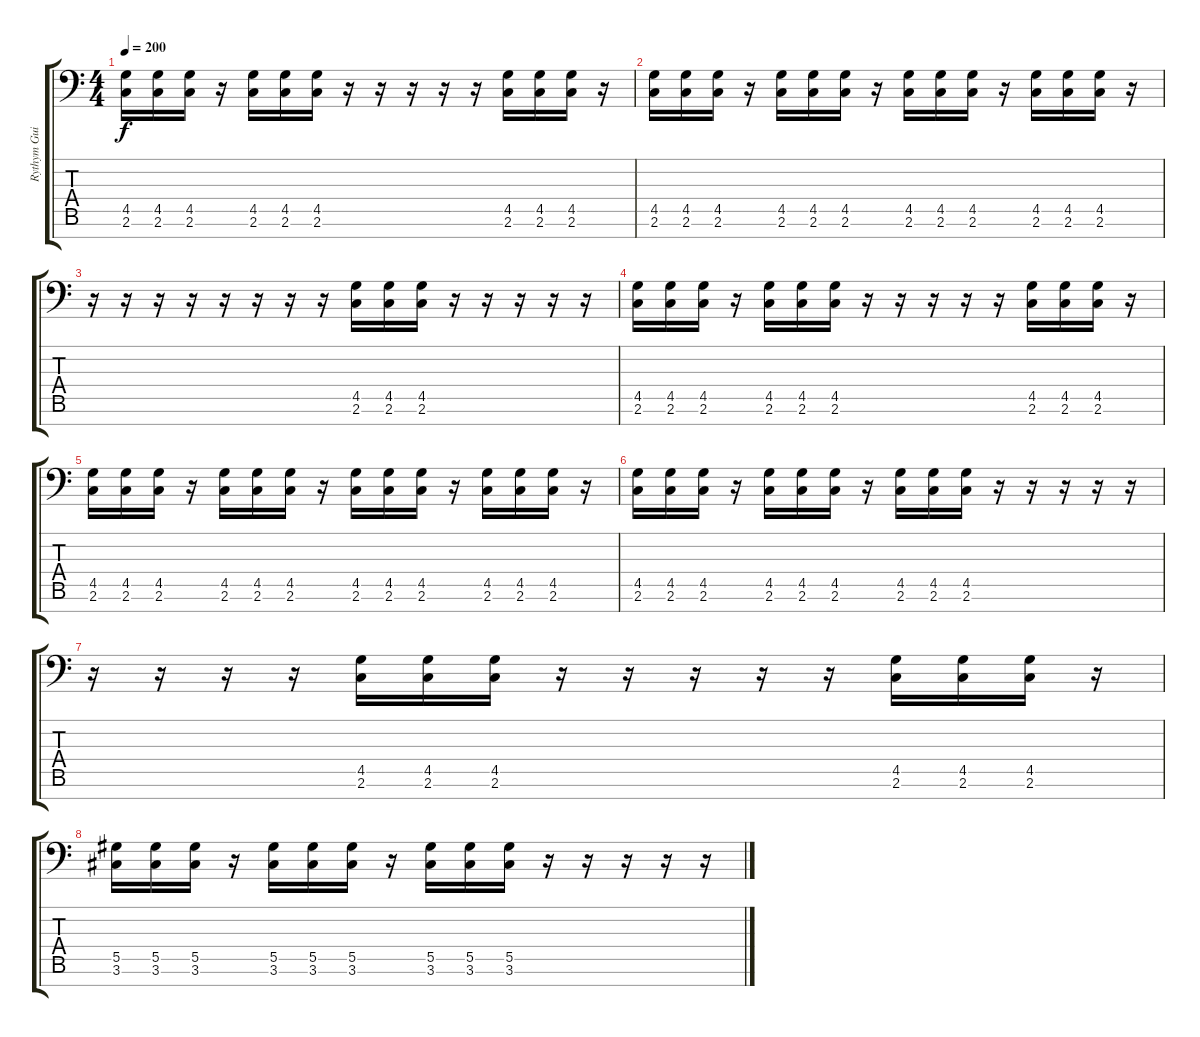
\track ("Rythym Guitar 1 (Tuned To F)" "Rythym Gui") {instrument distortionguitar}
\staff {score tabs}
\tuning (Bb3 Gb3 Db3 Ab2 Eb2 Bb1 F1) {hide}
\ts (4 4)
\tempo 200
\clef f4
\ks c
(4.5 2.6).16{dy f} (4.5 2.6).16 (4.5 2.6).16 r.16 (4.5 2.6).16 (4.5 2.6).16 (4.5 2.6).16 r.16 r.16 r.16 r.16 r.16 (4.5 2.6).16 (4.5 2.6).16 (4.5 2.6).16 r.16 |
(4.5 2.6).16 (4.5 2.6).16 (4.5 2.6).16 r.16 (4.5 2.6).16 (4.5 2.6).16 (4.5 2.6).16 r.16 (4.5 2.6).16 (4.5 2.6).16 (4.5 2.6).16 r.16 (4.5 2.6).16 (4.5 2.6).16 (4.5 2.6).16 r.16 |
r.16 r.16 r.16 r.16 r.16 r.16 r.16 r.16 (4.5 2.6).16 (4.5 2.6).16 (4.5 2.6).16 r.16 r.16 r.16 r.16 r.16 |
(4.5 2.6).16 (4.5 2.6).16 (4.5 2.6).16 r.16 (4.5 2.6).16 (4.5 2.6).16 (4.5 2.6).16 r.16 r.16 r.16 r.16 r.16 (4.5 2.6).16 (4.5 2.6).16 (4.5 2.6).16 r.16 |
(4.5 2.6).16 (4.5 2.6).16 (4.5 2.6).16 r.16 (4.5 2.6).16 (4.5 2.6).16 (4.5 2.6).16 r.16 (4.5 2.6).16 (4.5 2.6).16 (4.5 2.6).16 r.16 (4.5 2.6).16 (4.5 2.6).16 (4.5 2.6).16 r.16 |
(4.5 2.6).16 (4.5 2.6).16 (4.5 2.6).16 r.16 (4.5 2.6).16 (4.5 2.6).16 (4.5 2.6).16 r.16 (4.5 2.6).16 (4.5 2.6).16 (4.5 2.6).16 r.16 r.16 r.16 r.16 r.16 |
r.16 r.16 r.16 r.16 (4.5 2.6).16 (4.5 2.6).16 (4.5 2.6).16 r.16 r.16 r.16 r.16 r.16 (4.5 2.6).16 (4.5 2.6).16 (4.5 2.6).16 r.16 |
(5.5 3.6).16 (5.5 3.6).16 (5.5 3.6).16 r.16 (5.5 3.6).16 (5.5 3.6).16 (5.5 3.6).16 r.16 (5.5 3.6).16 (5.5 3.6).16 (5.5 3.6).16 r.16 r.16 r.16 r.16 r.16
